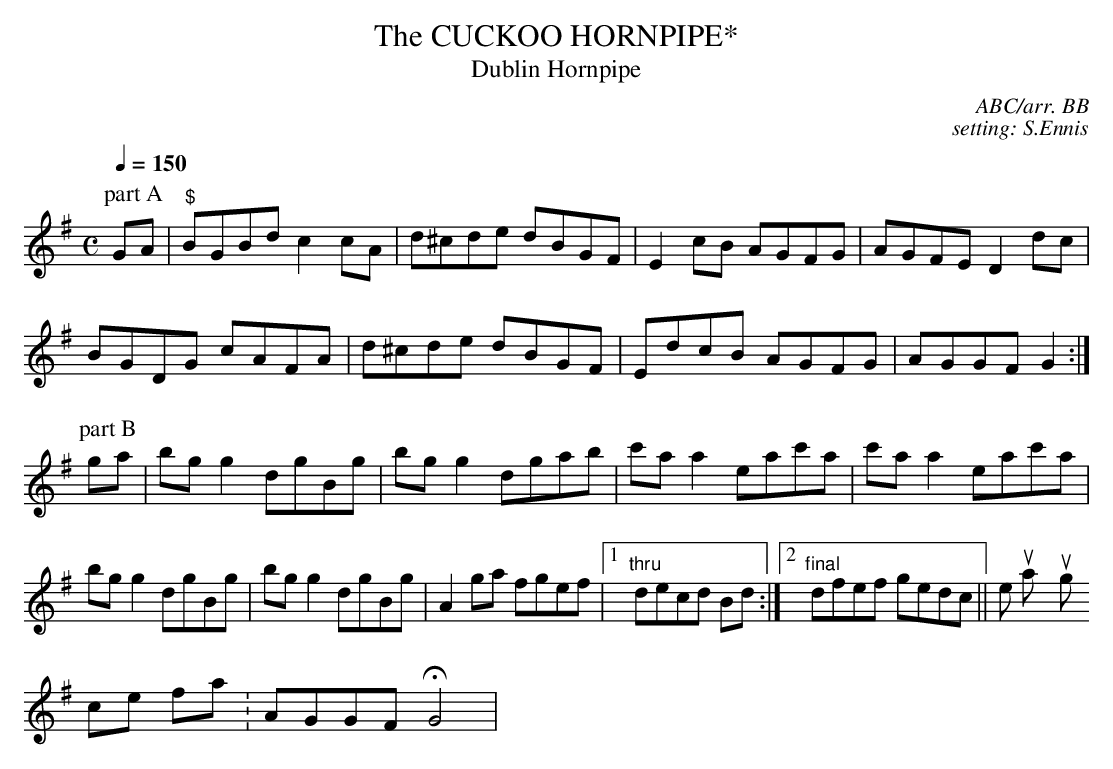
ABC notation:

X:1
T:CUCKOO HORNPIPE*, The
T:Dublin Hornpipe
C:ABC/arr. BB
C:setting: S.Ennis
L:1/8
M:C
Q:1/4=150
K:G
P:part A
GA|"$"BGBd c2cA|d^cde dBGF|E2cB AGFG|AGFE D2dc|
BGDG cAFA|d^cde dBGF|EdcB AGFG|AGGF G2:|
P:part B
ga|bgg2 dgBg|bgg2 dgab|c'aa2 eac'a|c'aa2 eac'a|
bgg2 dgBg|bgg2 dgBg|A2 ga fgef|1 "thru" decd Bd:|\
[2 "final" dfef gedc||return to $, play through
once to final m.8 |AGGF HG4|
